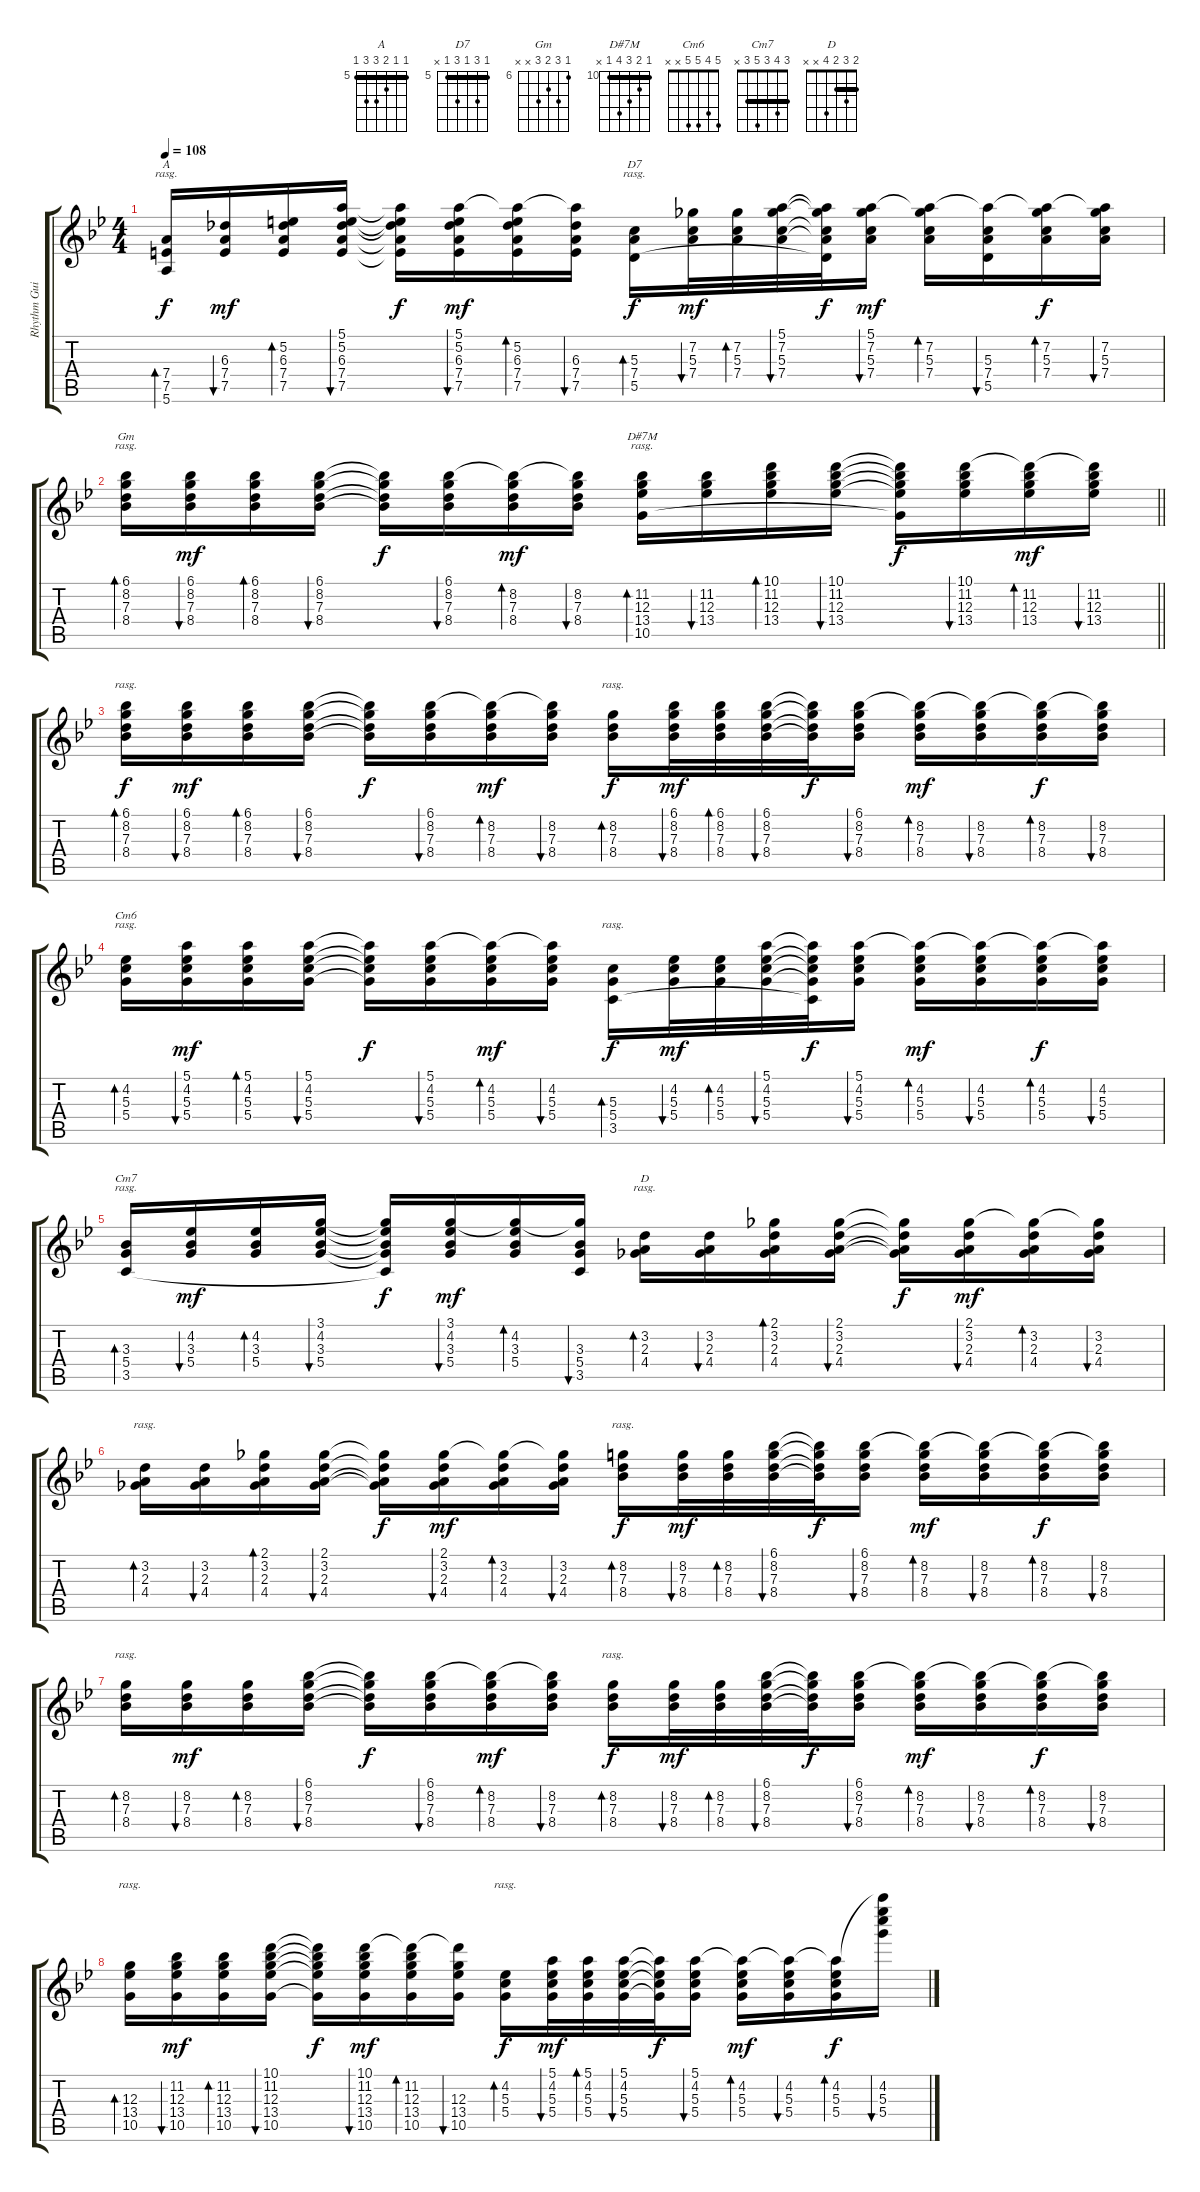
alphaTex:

\track ("Rhythm Guitar 2" "Rhythm Gui") {instrument acousticguitarsteel}
\staff {score tabs}
\tuning (E4 B3 G3 D3 A2 E2) {hide}
\chord ("A" 5 5 6 7 7 5) {firstfret 5 barre 5}
\chord ("D7" 5 7 5 7 5 x) {firstfret 5 barre 5}
\chord ("Gm" 6 8 7 8 x x) {firstfret 6}
\chord ("D#7M" 10 11 12 13 10 x) {firstfret 10 barre 10}
\chord ("Cm6" 5 4 5 5 x x)
\chord ("Cm7" 3 4 3 5 3 x) {barre 3}
\chord ("D" 2 3 2 4 x x) {barre 2}
\ts (4 4)
\tempo 108
\clef g2
\ks gminor
(7.4 7.5 5.6).16{bd 120 ch "A" rasg ii dy f} (6.3 7.4 7.5).16{bu 30 dy mf} (5.2 6.3 7.4 7.5).16{bd 30} (5.1 5.2 6.3 7.4 7.5).16{bu 60} (5.1{t} 5.2{t} 6.3{t} 7.4{t} 7.5{t}).16{dy f} (5.1 5.2 6.3 7.4 7.5).16{bu 120 dy mf} (5.1{t} 5.2 6.3 7.4 7.5).16{bd 120} (5.1{t} 6.3 7.4 7.5).16{bu 120} (5.3 7.4 5.5).16{bd 120 ch "D7" rasg ii dy f} (7.2 5.3 7.4).32{bu 30 dy mf} (7.2 5.3 7.4).32{bd 30} (5.1 7.2 5.3 7.4).32{bu 60} (5.1{t} 7.2{t} 5.3{t} 7.4{t} 5.5{t}).32{dy f} (5.1 7.2 5.3 7.4).16{bu 120 dy mf} (5.1{t} 7.2 5.3 7.4).16{bd 120} (5.1{t} 5.3 7.4 5.5).16{bu 120} (5.1{t} 7.2 5.3 7.4).16{bd 120 dy f} (5.1{t} 7.2 5.3 7.4).16{bu 120} |
\barLineRight lightlight
(6.1 8.2 7.3 8.4).16{bd 120 ch "Gm" rasg ii} (6.1 8.2 7.3 8.4).16{bu 30 dy mf} (6.1 8.2 7.3 8.4).16{bd 30} (6.1 8.2 7.3 8.4).16{bu 30} (6.1{t} 8.2{t} 7.3{t} 8.4{t}).16{dy f} (6.1 8.2 7.3 8.4).16{bu 30} (6.1{t} 8.2 7.3 8.4).16{bd 30 dy mf} (6.1{t} 8.2 7.3 8.4).16{bu 30} (11.2 12.3 13.4 10.5).16{bd 120 ch "D#7M" rasg ii} (11.2 12.3 13.4).16{bu 30} (10.1 11.2 12.3 13.4).16{bd 30} (10.1 11.2 12.3 13.4).16{bu 30} (10.1{t} 11.2{t} 12.3{t} 13.4{t} 10.5{t}).16{dy f} (10.1 11.2 12.3 13.4).16{bu 30} (10.1{t} 11.2 12.3 13.4).16{bd 30 dy mf} (10.1{t} 11.2 12.3 13.4).16{bu 30} |
\section ("" "")
(6.1 8.2 7.3 8.4).16{bd 120 rasg ii dy f} (6.1 8.2 7.3 8.4).16{bu 30 dy mf} (6.1 8.2 7.3 8.4).16{bd 30} (6.1 8.2 7.3 8.4).16{bu 30} (6.1{t} 8.2{t} 7.3{t} 8.4{t}).16{dy f} (6.1 8.2 7.3 8.4).16{bu 30} (6.1{t} 8.2 7.3 8.4).16{bd 30 dy mf} (6.1{t} 8.2 7.3 8.4).16{bu 30} (8.2 7.3 8.4).16{bd 120 rasg ii dy f} (6.1 8.2 7.3 8.4).32{bu 30 dy mf} (6.1 8.2 7.3 8.4).32{bd 30} (6.1 8.2 7.3 8.4).32{bu 30} (6.1{t} 8.2{t} 7.3{t} 8.4{t}).32{dy f} (6.1 8.2 7.3 8.4).16{bu 30} (6.1{t} 8.2 7.3 8.4).16{bd 30 dy mf} (6.1{t} 8.2 7.3 8.4).16{bu 30} (6.1{t} 8.2 7.3 8.4).16{bd 120 dy f} (6.1{t} 8.2 7.3 8.4).16{bu 120} |
(4.2 5.3 5.4).16{bd 120 ch "Cm6" rasg ii} (5.1 4.2 5.3 5.4).16{bu 30 dy mf} (5.1 4.2 5.3 5.4).16{bd 30} (5.1 4.2 5.3 5.4).16{bu 30} (5.1{t} 4.2{t} 5.3{t} 5.4{t}).16{dy f} (5.1 4.2 5.3 5.4).16{bu 30} (5.1{t} 4.2 5.3 5.4).16{bd 30 dy mf} (5.1{t} 4.2 5.3 5.4).16{bu 30} (5.3 5.4 3.5).16{bd 120 rasg ii dy f} (4.2 5.3 5.4).32{bu 30 dy mf} (4.2 5.3 5.4).32{bd 30} (5.1 4.2 5.3 5.4).32{bu 30} (5.1{t} 4.2{t} 5.3{t} 5.4{t} 3.5{t}).32{dy f} (5.1 4.2 5.3 5.4).16{bu 30} (5.1{t} 4.2 5.3 5.4).16{bd 30 dy mf} (5.1{t} 4.2 5.3 5.4).16{bu 30} (5.1{t} 4.2 5.3 5.4).16{bd 120 dy f} (5.1{t} 4.2 5.3 5.4).16{bu 120} |
(3.3 5.4 3.5).16{bd 120 ch "Cm7" rasg ii} (4.2 3.3 5.4).16{bu 30 dy mf} (4.2 3.3 5.4).16{bd 30} (3.1 4.2 3.3 5.4).16{bu 60} (3.1{t} 4.2{t} 3.3{t} 5.4{t} 3.5{t}).16{dy f} (3.1 4.2 3.3 5.4).16{bu 120 dy mf} (3.1{t} 4.2 3.3 5.4).16{bd 120} (3.1{t} 3.3 5.4 3.5).16{bu 120} (3.2 2.3 4.4).16{bd 120 ch "D" rasg ii} (3.2 2.3 4.4).16{bu 30} (2.1 3.2 2.3 4.4).16{bd 30} (2.1 3.2 2.3 4.4).16{bu 60} (2.1{t} 3.2{t} 2.3{t} 4.4{t}).16{dy f} (2.1 3.2 2.3 4.4).16{bu 120 dy mf} (2.1{t} 3.2 2.3 4.4).16{bd 120} (2.1{t} 3.2 2.3 4.4).16{bu 120} |
(3.2 2.3 4.4).16{bd 120 rasg ii} (3.2 2.3 4.4).16{bu 30} (2.1 3.2 2.3 4.4).16{bd 30} (2.1 3.2 2.3 4.4).16{bu 60} (2.1{t} 3.2{t} 2.3{t} 4.4{t}).16{dy f} (2.1 3.2 2.3 4.4).16{bu 120 dy mf} (2.1{t} 3.2 2.3 4.4).16{bd 120} (2.1{t} 3.2 2.3 4.4).16{bu 120} (8.2 7.3 8.4).16{bd 120 rasg ii dy f} (8.2 7.3 8.4).32{bu 30 dy mf} (8.2 7.3 8.4).32{bd 30} (6.1 8.2 7.3 8.4).32{bu 30} (6.1{t} 8.2{t} 7.3{t} 8.4{t}).32{dy f} (6.1 8.2 7.3 8.4).16{bu 30} (6.1{t} 8.2 7.3 8.4).16{bd 30 dy mf} (6.1{t} 8.2 7.3 8.4).16{bu 30} (6.1{t} 8.2 7.3 8.4).16{bd 120 dy f} (6.1{t} 8.2 7.3 8.4).16{bu 120} |
(8.2 7.3 8.4).16{bd 120 rasg ii} (8.2 7.3 8.4).16{bu 30 dy mf} (8.2 7.3 8.4).16{bd 30} (6.1 8.2 7.3 8.4).16{bu 30} (6.1{t} 8.2{t} 7.3{t} 8.4{t}).16{dy f} (6.1 8.2 7.3 8.4).16{bu 30} (6.1{t} 8.2 7.3 8.4).16{bd 30 dy mf} (6.1{t} 8.2 7.3 8.4).16{bu 30} (8.2 7.3 8.4).16{bd 120 rasg ii dy f} (8.2 7.3 8.4).32{bu 30 dy mf} (8.2 7.3 8.4).32{bd 30} (6.1 8.2 7.3 8.4).32{bu 30} (6.1{t} 8.2{t} 7.3{t} 8.4{t}).32{dy f} (6.1 8.2 7.3 8.4).16{bu 30} (6.1{t} 8.2 7.3 8.4).16{bd 30 dy mf} (6.1{t} 8.2 7.3 8.4).16{bu 30} (6.1{t} 8.2 7.3 8.4).16{bd 120 dy f} (6.1{t} 8.2 7.3 8.4).16{bu 120} |
(12.3 13.4 10.5).16{bd 120 rasg ii} (11.2 12.3 13.4 10.5).16{bu 30 dy mf} (11.2 12.3 13.4 10.5).16{bd 30} (10.1 11.2 12.3 13.4 10.5).16{bu 60} (10.1{t} 11.2{t} 12.3{t} 13.4{t} 10.5{t}).16{dy f} (10.1 11.2 12.3 13.4 10.5).16{bu 120 dy mf} (10.1{t} 11.2 12.3 13.4 10.5).16{bd 120} (10.1{t} 12.3 13.4 10.5).16{bu 120} (4.2 5.3 5.4).16{bd 120 rasg ii dy f} (5.1 4.2 5.3 5.4).32{bu 30 dy mf} (5.1 4.2 5.3 5.4).32{bd 30} (5.1 4.2 5.3 5.4).32{bu 30} (5.1{t} 4.2{t} 5.3{t} 5.4{t}).32{dy f} (5.1 4.2 5.3 5.4).16{bu 30} (5.1{t} 4.2 5.3 5.4).16{bd 30 dy mf} (5.1{t} 4.2 5.3 5.4).16{bu 30} (5.1{t} 4.2 5.3 5.4).16{bd 120 dy f} (5.1{t} 4.2 5.3 5.4).16{bu 120 ot 15mb}
